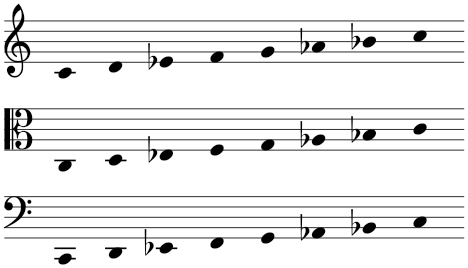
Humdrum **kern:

**kern	**kern	**kern
*part1	*part1	*part1
*staff3	*staff2	*staff1
*I"Piano	*	*
*I'Pno.	*	*
!!LO:PB:g=z
*clefF4	*clefC3	*clefG2
*k[]	*k[]	*k[]
*M4/2	*M4/2	*M4/2
=7	=7	=7
4CC	4C	4c
4DD	4D	4d
4EE-X	4E-X	4e-X
4FF	4F	4f
4GG	4G	4g
4AA-X	4A-X	4a-X
4BB-X	4B-X	4b-X
4C	4c	4cc
=-	=-	=-
*-	*-	*-
